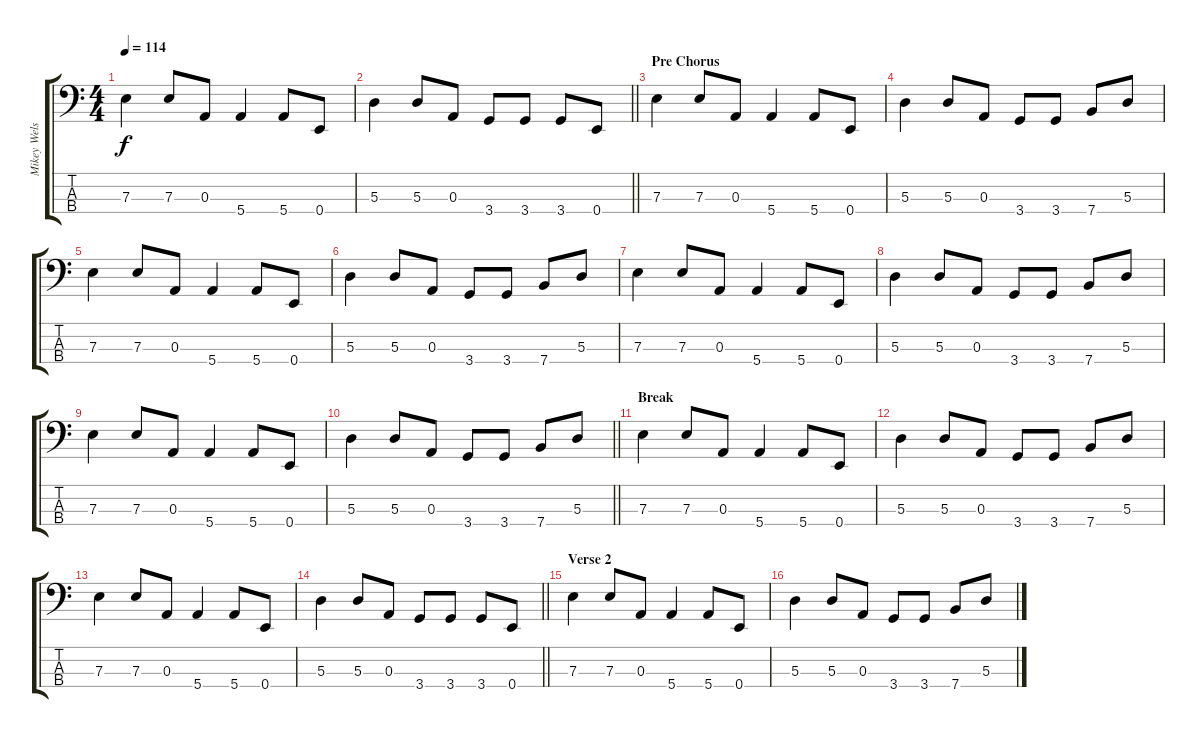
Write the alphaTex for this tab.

\track ("Mikey Welsh - Bass" "Mikey Wels") {instrument electricbasspick}
\staff {score tabs}
\tuning (G2 D2 A1 E1) {hide}
\ts (4 4)
\tempo 114
\clef f4
\ks c
7.3.4{dy f} 7.3.8 0.3.8 5.4.4 5.4.8 0.4.8 |
\barLineRight lightlight
5.3.4 5.3.8 0.3.8 3.4.8 3.4.8 3.4.8 0.4.8 |
\section ("" "Pre Chorus")
7.3.4 7.3.8 0.3.8 5.4.4 5.4.8 0.4.8 |
5.3.4 5.3.8 0.3.8 3.4.8 3.4.8 7.4.8 5.3.8 |
7.3.4 7.3.8 0.3.8 5.4.4 5.4.8 0.4.8 |
5.3.4 5.3.8 0.3.8 3.4.8 3.4.8 7.4.8 5.3.8 |
7.3.4 7.3.8 0.3.8 5.4.4 5.4.8 0.4.8 |
5.3.4 5.3.8 0.3.8 3.4.8 3.4.8 7.4.8 5.3.8 |
7.3.4 7.3.8 0.3.8 5.4.4 5.4.8 0.4.8 |
\barLineRight lightlight
5.3.4 5.3.8 0.3.8 3.4.8 3.4.8 7.4.8 5.3.8 |
\section ("" "Break")
7.3.4 7.3.8 0.3.8 5.4.4 5.4.8 0.4.8 |
5.3.4 5.3.8 0.3.8 3.4.8 3.4.8 7.4.8 5.3.8 |
7.3.4 7.3.8 0.3.8 5.4.4 5.4.8 0.4.8 |
\barLineRight lightlight
5.3.4 5.3.8 0.3.8 3.4.8 3.4.8 3.4.8 0.4.8 |
\section ("" "Verse 2")
7.3.4 7.3.8 0.3.8 5.4.4 5.4.8 0.4.8 |
5.3.4 5.3.8 0.3.8 3.4.8 3.4.8 7.4.8 5.3.8
